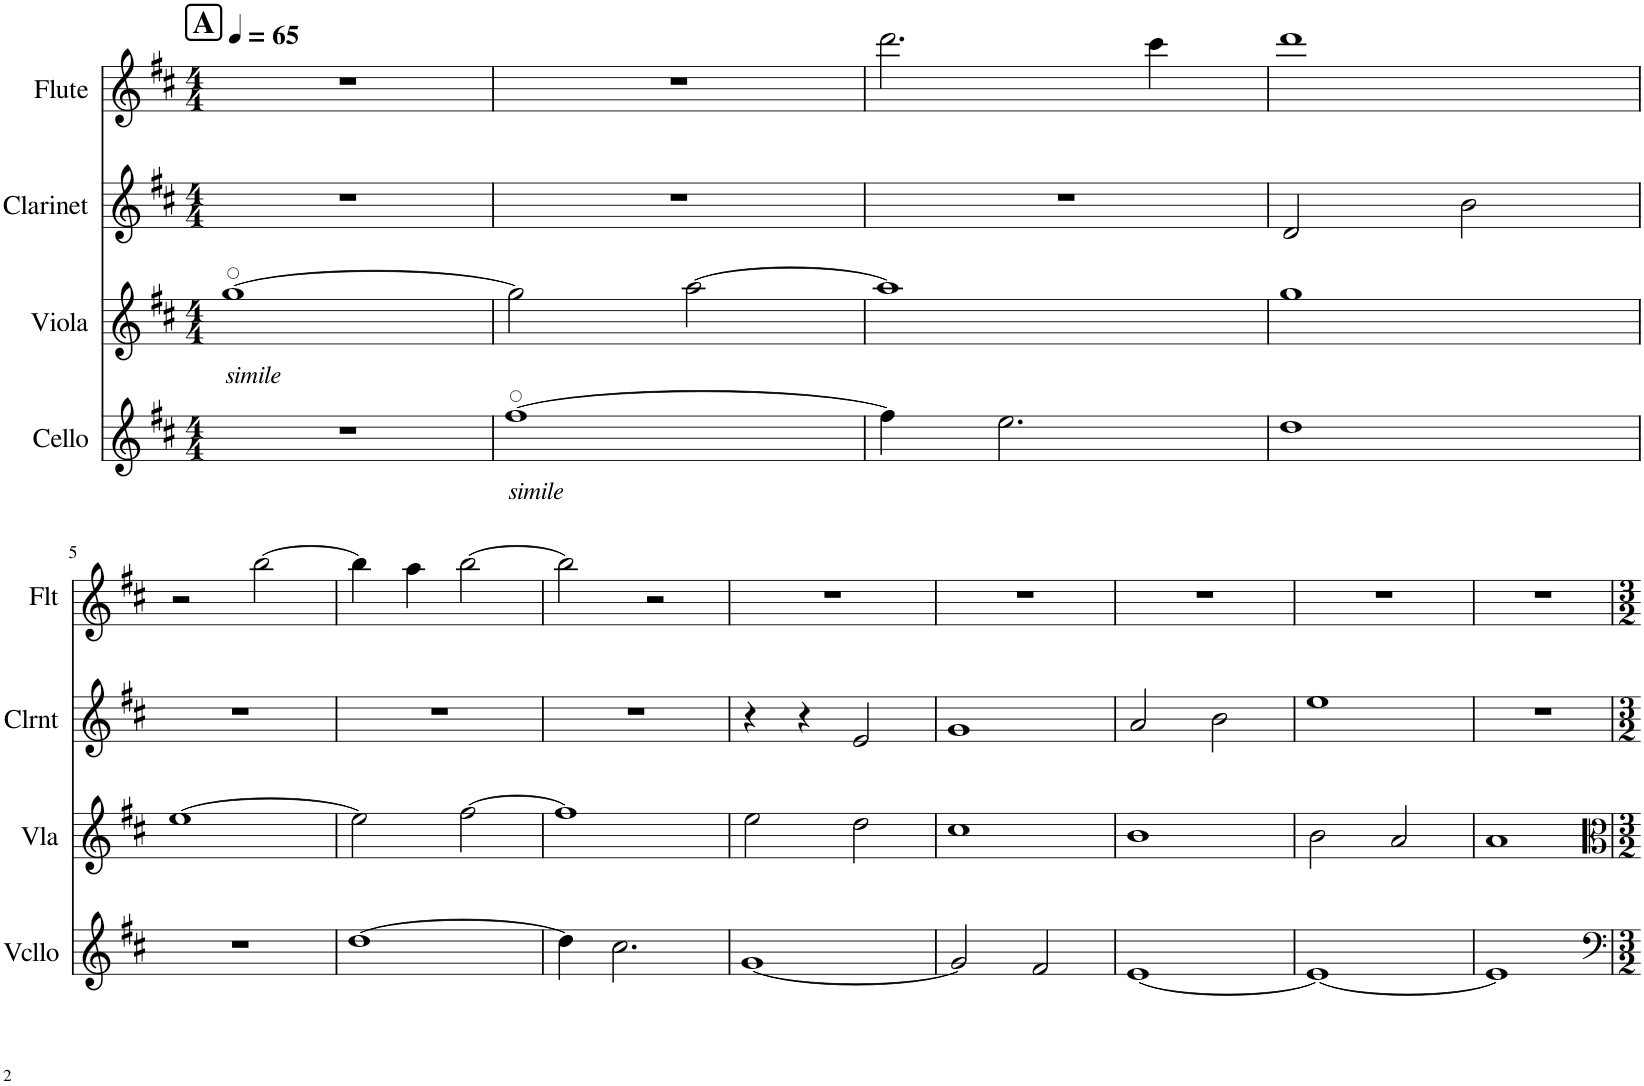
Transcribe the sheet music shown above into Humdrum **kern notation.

**kern	**kern	**kern	**kern
*part4	*part3	*part2	*part1
*staff4	*staff3	*staff2	*staff1
*I"Cello	*I"Viola	*I"Clarinet	*I"Flute
*	*I'Vla	*I'Clrnt	*I'Flt
*clefG2	*clefG2	*clefG2	*clefG2
*k[f#c#]	*k[f#c#]	*k[f#c#]	*k[f#c#]
*M4/4	*M4/4	*M4/4	*M4/4
*MM65	*MM65	*MM65	*MM65
!!LO:REH:place=s1:a:B:cj:fs=14:t=A
=1	=1	=1	=1
!	!LO:TX:b:i:t=simile	!	!
1r	[1gg	1r	1r
=2	=2	=2	=2
!LO:TX:b:i:t=simile	!	!	!
[1ff#	2gg\]	1r	1r
.	[2aa\	.	.
=3	=3	=3	=3
4ff#\]	1aa]	1r	2.ddd\
2.ee\	.	.	.
.	.	.	4ccc#\
=4	=4	=4	=4
1dd	1gg	2d/	1ddd
.	.	2b\	.
!!LO:LB:g=z
=5	=5	=5	=5
1r	[1ee	1r	2r
.	.	.	[2bb\
=6	=6	=6	=6
[1dd	2ee\]	1r	4bb\]
.	.	.	4aa\
.	[2ff#\	.	[2bb\
=7	=7	=7	=7
4dd\]	1ff#]	1r	2bb\]
2.cc#\	.	.	.
.	.	.	2r
=8	=8	=8	=8
[1g	2ee\	4r	1r
.	.	4r	.
.	2dd\	2e/	.
=9	=9	=9	=9
2g/]	1cc#	1g	1r
2f#/	.	.	.
=10	=10	=10	=10
[1e	1b	2a/	1r
.	.	2b\	.
=11	=11	=11	=11
1e_	2b\	1ee	1r
.	2a/	.	.
=12	=12	=12	=12
1e]	1a	1r	1r
=	=	=	=
*-	*-	*-	*-
